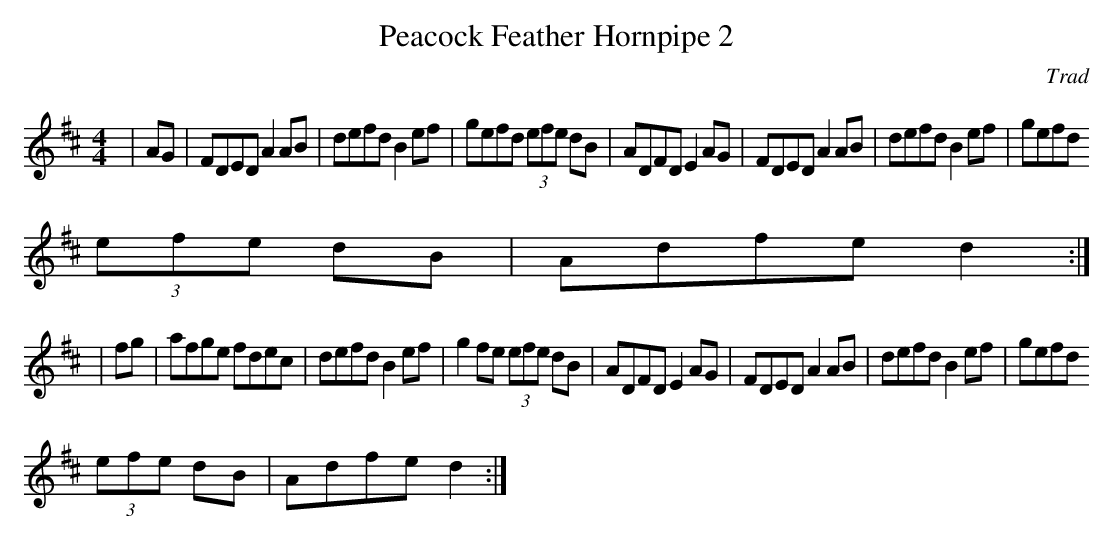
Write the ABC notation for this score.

X:1
T:Peacock Feather Hornpipe 2
M:4/4
L:1/8
C:Trad
K:D
|AG|FDED A2AB|defd B2ef|gefd (3efe dB|ADFD E2AG|FDED A2AB|defd B2ef|gefd
 (3efe dB|Adfe d2:|
|fg|afge fdec|defd B2ef|g2fe (3efe dB|ADFD E2AG|FDED A2AB|defd B2ef|gefd
 (3efe dB|Adfe d2:|
